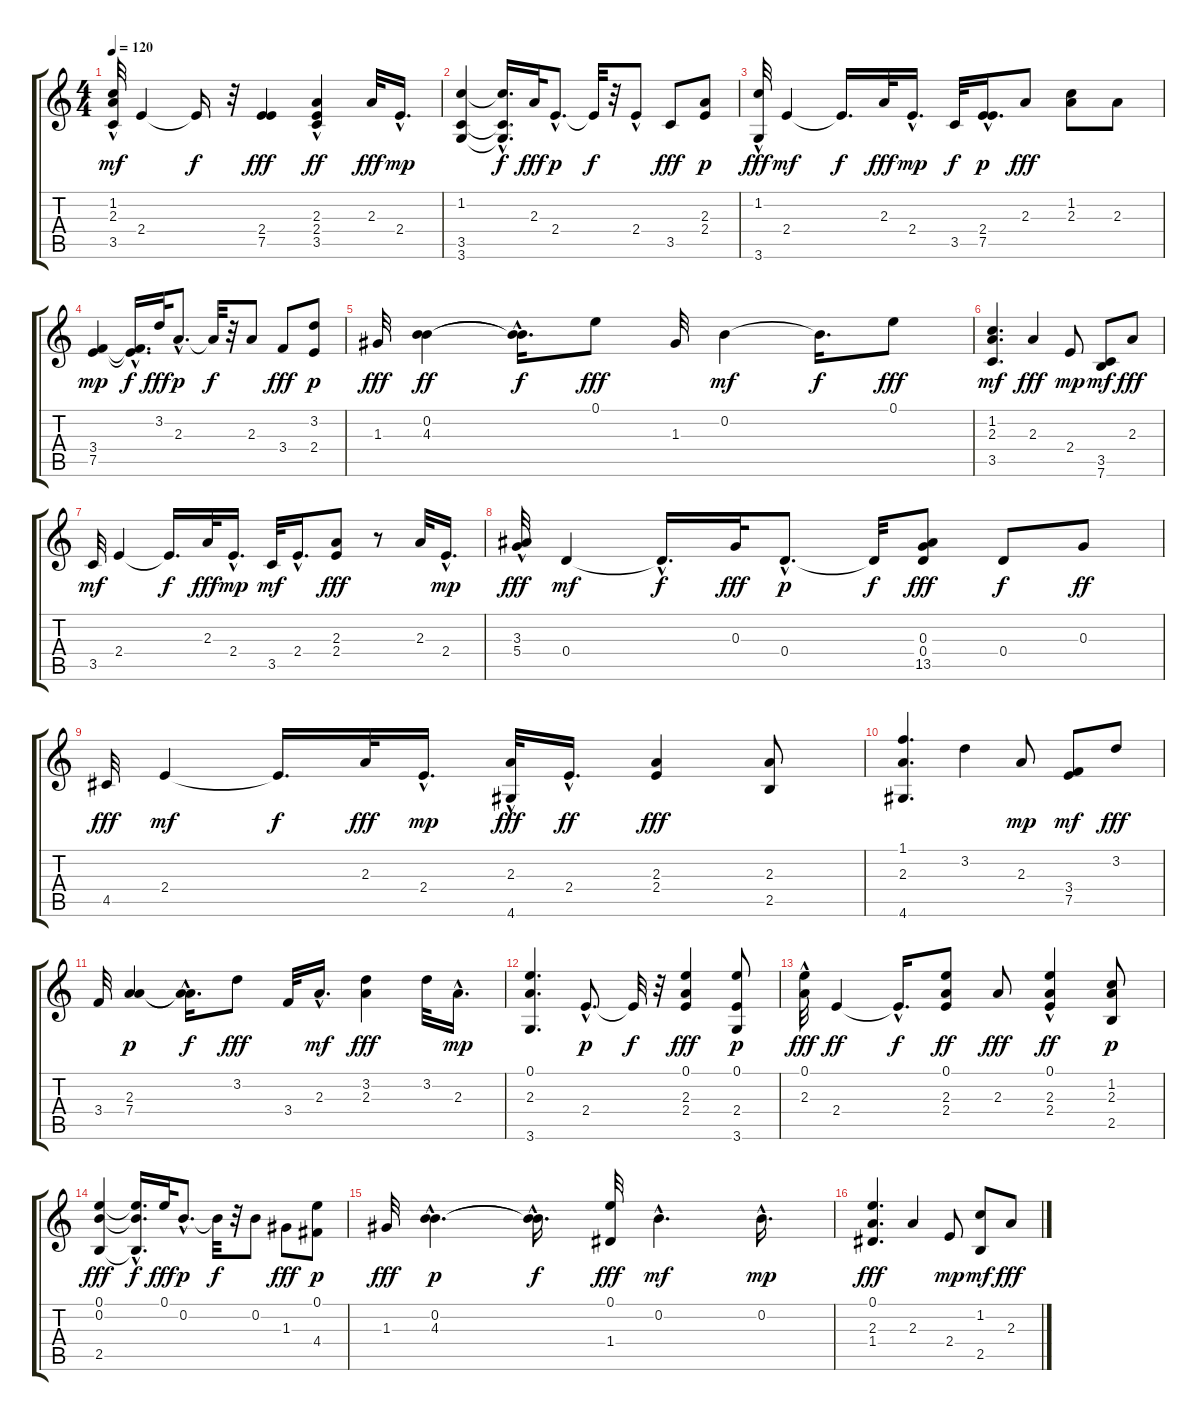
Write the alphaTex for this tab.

\track "" {instrument acousticguitarnylon}
\staff {score tabs}
\tuning (E4 B3 G3 D3 A2 E2) {hide}
\ts (4 4)
\tempo 120
\clef g2
\ks c
(1.2 2.3{hac} 3.5).32{dy mf} 2.4.4 2.4{t}.16{dy f} r.32 (2.4 7.5).4{dy fff} (2.3 2.4 3.5{hac}).4{dy ff} 2.3.32{dy fff} 2.4{hac}.16{d dy mp} |
(1.2 3.5 3.6).4 (1.2{t} 3.5{t} 3.6{hac t}).16{d dy f} 2.3.32{dy fff} 2.4{hac}.8{d dy p} 2.4{t}.32{dy f} r.32 2.4{hac}.8 3.5.8{dy fff} (2.3 2.4).8{dy p} |
(1.2{hac} 3.6).32{dy fff} 2.4.4{dy mf} 2.4{t}.16{d dy f} 2.3.32{dy fff} 2.4{hac}.16{d dy mp} 3.5.32{dy f} (2.4{hac} 7.5).16{d dy p} 2.3.8{dy fff} (1.2 2.3).8 2.3.8 |
(3.4 7.5).4{dy mp} (3.4{t} 7.5{hac t}).16{d dy f} 3.2.32{dy fff} 2.3{hac}.8{d dy p} 2.3{t}.32{dy f} r.32 2.3.8 3.4.8{dy fff} (3.2 2.4).8{dy p} |
1.3.32{dy fff} (0.2 4.3).4{dy ff} (0.2{hac t} 4.3{hac t}).16{d dy f} 0.1.8{dy fff} 1.3.32 0.2.4{dy mf} 0.2{t}.16{d dy f} 0.1.8{dy fff} |
(1.2 2.3 3.5).4{d dy mf} 2.3.4{dy fff} 2.4.8{dy mp} (3.5 7.6).8{dy mf} 2.3.8{dy fff} |
3.5.32{dy mf} 2.4.4 2.4{t}.16{d dy f} 2.3.32{dy fff} 2.4{hac}.16{d dy mp} 3.5.32{dy mf} 2.4{hac}.16{d} (2.3 2.4).8{dy fff} r.8 2.3.32 2.4{hac}.16{d dy mp} |
(3.3 5.4{hac}).32{dy fff} 0.4.4{dy mf} 0.4{hac t}.16{d dy f} 0.3.32{dy fff} 0.4{hac}.8{d dy p} 0.4{t}.32{dy f} (0.3 0.4 13.5).8{dy fff} 0.4.8{dy f} 0.3.8{dy ff} |
4.5.32{dy fff} 2.4.4{dy mf} 2.4{t}.16{d dy f} 2.3.32{dy fff} 2.4{hac}.16{d dy mp} (2.3 4.6{hac}).32{dy fff} 2.4{hac}.16{d dy ff} (2.3 2.4).4{dy fff} (2.3 2.5).8 |
(1.1 2.3 4.6).4{d} 3.2.4 2.3.8{dy mp} (3.4 7.5).8{dy mf} 3.2.8{dy fff} |
3.4.32 (2.3 7.4).4{dy p} (2.3{hac t} 7.4{hac t}).16{d dy f} 3.2.8{dy fff} 3.4.32 2.3{hac}.16{d dy mf} (3.2 2.3).4{dy fff} 3.2.32 2.3{hac}.16{d dy mp} |
(0.1 2.3 3.6).4{d} 2.4{hac}.8{d dy p} 2.4{t}.32{dy f} r.32 (0.1 2.3 2.4).4{dy fff} (0.1 2.4 3.6).8{dy p} |
(0.1{hac} 2.3{hac}).32{dy fff} 2.4.4{dy ff} 2.4{hac t}.16{d dy f} (0.1 2.3 2.4).8{dy ff} 2.3.8{dy fff} (0.1 2.3{hac} 2.4).4{dy ff} (1.2 2.3 2.5).8{dy p} |
(0.1 0.2 2.5).4{dy fff} (0.1{t} 0.2{hac t} 2.5{t}).16{d dy f} 0.1.32{dy fff} 0.2{hac}.8{d dy p} 0.2{t}.32{dy f} r.32 0.2.8 1.3.8{dy fff} (0.1 4.4).8{dy p} |
1.3.32{dy fff} (0.2{hac} 4.3{hac}).4{d dy p} (0.2{hac t} 4.3{t}).16{d dy f} (0.1 1.4).32{dy fff} 0.2{hac}.4{d dy mf} 0.2{hac}.16{d dy mp} |
(0.1 2.3 1.4).4{d dy fff} 2.3.4 2.4.8{dy mp} (1.2 2.5).8{dy mf} 2.3.8{dy fff}
